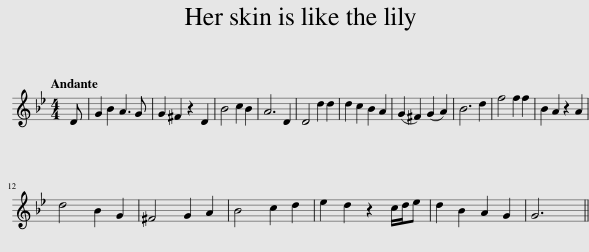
X:1
L:1/8
Q:1/4=88
M:4/4
I:linebreak $
K:Gmin
V:1 treble
V:1
 D | G2 B2 A3 G | G2 ^F2 z2 D2 | B4 c2 B2 | A6 D2 | %5
 D4 d2 d2 | d2 c2 B2 A2 | (G2 ^F2) (G2 A2) | B6 d2 | f4 f2 f2 | %10
 B2 A2 z2 A2 |$ d4 B2 G2 | ^F4 G2 A2 | B4 c2 d2 | e2 d2 z2 c/d/e | %15
 d2 B2 A2 G2 | G6 || %17
